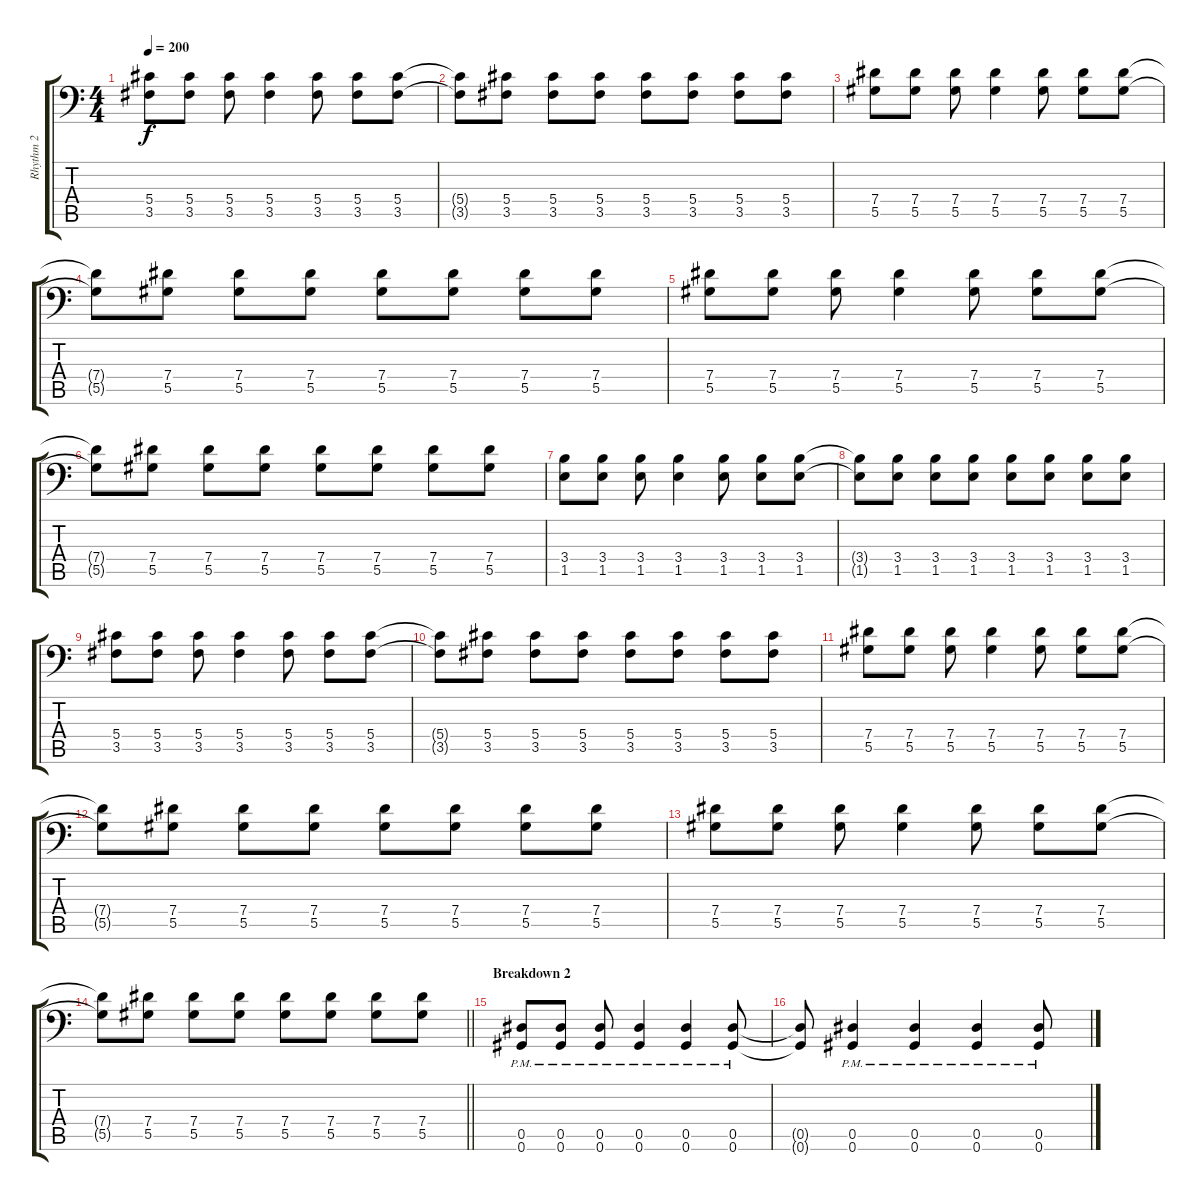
\track ("Rhythm 2" "Rhythm 2") {instrument distortionguitar}
\staff {score tabs}
\tuning (Bb3 F3 Db3 Ab2 Eb2 Ab1) {hide}
\ts (4 4)
\tempo 200
\clef f4
\ks c
(5.4 3.5).8{dy f} (5.4 3.5).8 (5.4 3.5).8 (5.4 3.5).4 (5.4 3.5).8 (5.4 3.5).8 (5.4 3.5).8 |
(5.4{t} 3.5{t}).8 (5.4 3.5).8 (5.4 3.5).8 (5.4 3.5).8 (5.4 3.5).8 (5.4 3.5).8 (5.4 3.5).8 (5.4 3.5).8 |
(7.4 5.5).8 (7.4 5.5).8 (7.4 5.5).8 (7.4 5.5).4 (7.4 5.5).8 (7.4 5.5).8 (7.4 5.5).8 |
(7.4{t} 5.5{t}).8 (7.4 5.5).8 (7.4 5.5).8 (7.4 5.5).8 (7.4 5.5).8 (7.4 5.5).8 (7.4 5.5).8 (7.4 5.5).8 |
(7.4 5.5).8 (7.4 5.5).8 (7.4 5.5).8 (7.4 5.5).4 (7.4 5.5).8 (7.4 5.5).8 (7.4 5.5).8 |
(7.4{t} 5.5{t}).8 (7.4 5.5).8 (7.4 5.5).8 (7.4 5.5).8 (7.4 5.5).8 (7.4 5.5).8 (7.4 5.5).8 (7.4 5.5).8 |
(3.4 1.5).8 (3.4 1.5).8 (3.4 1.5).8 (3.4 1.5).4 (3.4 1.5).8 (3.4 1.5).8 (3.4 1.5).8 |
(3.4{t} 1.5{t}).8 (3.4 1.5).8 (3.4 1.5).8 (3.4 1.5).8 (3.4 1.5).8 (3.4 1.5).8 (3.4 1.5).8 (3.4 1.5).8 |
(5.4 3.5).8 (5.4 3.5).8 (5.4 3.5).8 (5.4 3.5).4 (5.4 3.5).8 (5.4 3.5).8 (5.4 3.5).8 |
(5.4{t} 3.5{t}).8 (5.4 3.5).8 (5.4 3.5).8 (5.4 3.5).8 (5.4 3.5).8 (5.4 3.5).8 (5.4 3.5).8 (5.4 3.5).8 |
(7.4 5.5).8 (7.4 5.5).8 (7.4 5.5).8 (7.4 5.5).4 (7.4 5.5).8 (7.4 5.5).8 (7.4 5.5).8 |
(7.4{t} 5.5{t}).8 (7.4 5.5).8 (7.4 5.5).8 (7.4 5.5).8 (7.4 5.5).8 (7.4 5.5).8 (7.4 5.5).8 (7.4 5.5).8 |
(7.4 5.5).8 (7.4 5.5).8 (7.4 5.5).8 (7.4 5.5).4 (7.4 5.5).8 (7.4 5.5).8 (7.4 5.5).8 |
\barLineRight lightlight
(7.4{t} 5.5{t}).8 (7.4 5.5).8 (7.4 5.5).8 (7.4 5.5).8 (7.4 5.5).8 (7.4 5.5).8 (7.4 5.5).8 (7.4 5.5).8 |
\section ("" "Breakdown 2")
(0.5{pm} 0.6{pm}).8 (0.5{pm} 0.6{pm}).8 (0.5{pm} 0.6{pm}).8 (0.5{pm} 0.6{pm}).4 (0.5{pm} 0.6{pm}).4 (0.5{pm} 0.6{pm}).8 |
(0.5{t} 0.6{t}).8 (0.5{pm} 0.6{pm}).4 (0.5{pm} 0.6{pm}).4 (0.5{pm} 0.6{pm}).4 (0.5{pm} 0.6{pm}).8
